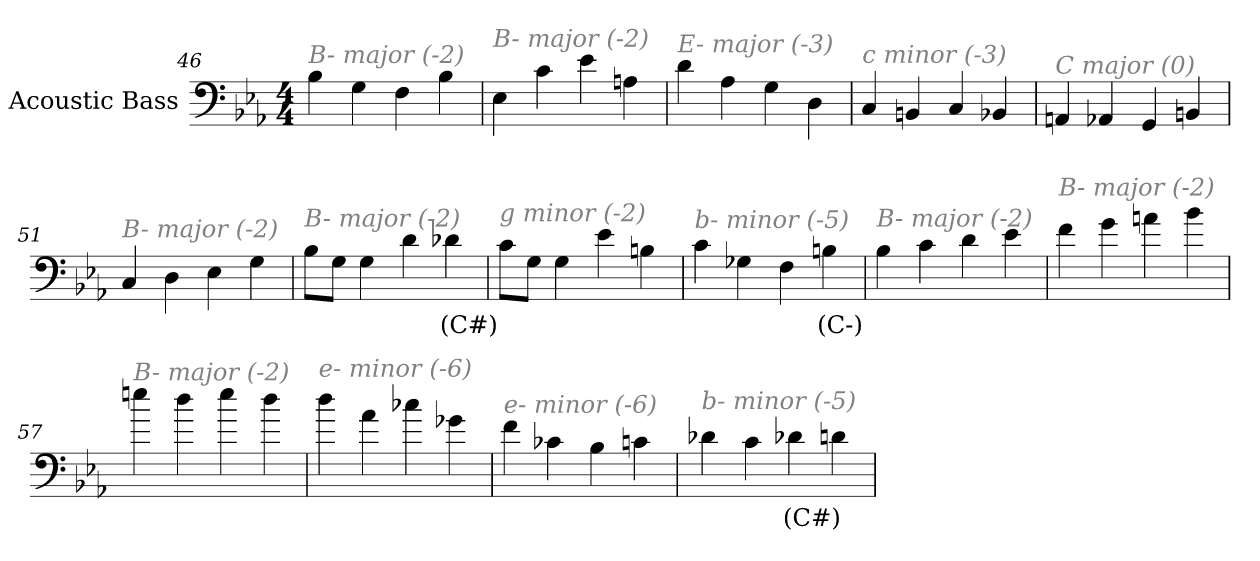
**kern	**text
*part1	*part1
*staff1	*staff1
*I"Acoustic Bass	*
*clefF4	*
*ITrd7c12	*
*k[b-e-a-]	*
*E-:	*
*M4/4	*
=46	=46
!LO:TX:i:color=#808080:t=B- major (-2)	!
4BB-	.
4GG	.
4FF	.
4BB-	.
=47	=47
!LO:TX:i:color=#808080:t=B- major (-2)	!
4EE-	.
4C	.
4E-	.
4AAn	.
=48	=48
!LO:TX:i:color=#808080:t=E- major (-3)	!
4D	.
4AA-	.
4GG	.
4DD	.
=49	=49
!LO:TX:i:color=#808080:t=c minor (-3)	!
4CC	.
4BBBn	.
4CC	.
4BBB-X	.
=50	=50
!LO:TX:i:color=#808080:t=C major (0)	!
4AAAn	.
4AAA-X	.
4GGG	.
4BBBn	.
=51	=51
!LO:TX:i:color=#808080:t=B- major (-2)	!
4CC	.
4DD	.
4EE-	.
4GG	.
=52	=52
!LO:TX:i:color=#808080:t=B- major (-2)	!
8BB-L	.
8GGJ	.
4GG	.
4D	.
4D-Xi	(C#)
=53	=53
!LO:TX:i:color=#808080:t=g minor (-2)	!
8CL	.
8GGJ	.
4GG	.
4E-	.
4BBn	.
=54	=54
!LO:TX:i:color=#808080:t=b- minor (-5)	!
4C	.
4GG-X	.
4FF	.
4BBni	(C-)
=55	=55
!LO:TX:i:color=#808080:t=B- major (-2)	!
4BB-	.
4C	.
4D	.
4E-	.
=56	=56
!LO:TX:i:color=#808080:t=B- major (-2)	!
4F	.
4G	.
4An	.
4B-	.
=57	=57
!LO:TX:i:color=#808080:t=B- major (-2)	!
4en	.
4d	.
4e	.
4d	.
=58	=58
!LO:TX:i:color=#808080:t=e- minor (-6)	!
4d	.
4A-	.
4c-X	.
4G-X	.
=59	=59
!LO:TX:i:color=#808080:t=e- minor (-6)	!
4F	.
4C-X	.
4BB-	.
4Cn	.
=60	=60
!LO:TX:i:color=#808080:t=b- minor (-5)	!
4D-X	.
4C	.
4D-Xi	(C#)
4Dn	.
=	=
*-	*-
